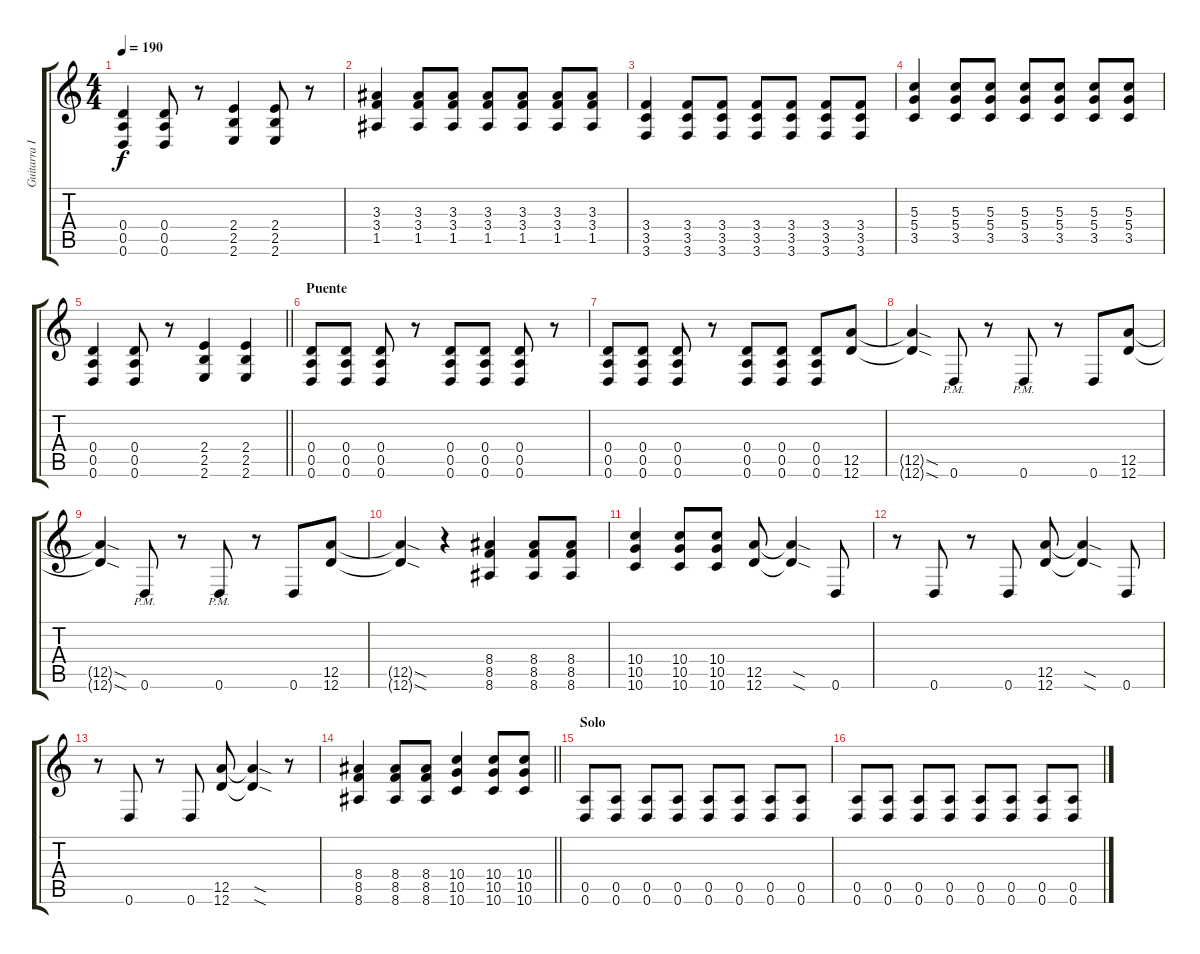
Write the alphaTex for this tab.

\track ("Guitarra II" "Guitarra I") {instrument distortionguitar}
\staff {score tabs}
\tuning (E4 B3 G3 D3 A2 D2) {hide}
\ts (4 4)
\tempo 190
\clef g2
\ks c
(0.4 0.5 0.6).4{dy f} (0.4 0.5 0.6).8 r.8 (2.4 2.5 2.6).4 (2.4 2.5 2.6).8 r.8 |
(3.3 3.4 1.5).4 (3.3 3.4 1.5).8 (3.3 3.4 1.5).8 (3.3 3.4 1.5).8 (3.3 3.4 1.5).8 (3.3 3.4 1.5).8 (3.3 3.4 1.5).8 |
(3.4 3.5 3.6).4 (3.4 3.5 3.6).8 (3.4 3.5 3.6).8 (3.4 3.5 3.6).8 (3.4 3.5 3.6).8 (3.4 3.5 3.6).8 (3.4 3.5 3.6).8 |
(5.3 5.4 3.5).4 (5.3 5.4 3.5).8 (5.3 5.4 3.5).8 (5.3 5.4 3.5).8 (5.3 5.4 3.5).8 (5.3 5.4 3.5).8 (5.3 5.4 3.5).8 |
\barLineRight lightlight
(0.4 0.5 0.6).4 (0.4 0.5 0.6).8 r.8 (2.4 2.5 2.6).4 (2.4 2.5 2.6).4 |
\section ("" "Puente")
(0.4 0.5 0.6).8 (0.4 0.5 0.6).8 (0.4 0.5 0.6).8 r.8 (0.4 0.5 0.6).8 (0.4 0.5 0.6).8 (0.4 0.5 0.6).8 r.8 |
(0.4 0.5 0.6).8 (0.4 0.5 0.6).8 (0.4 0.5 0.6).8 r.8 (0.4 0.5 0.6).8 (0.4 0.5 0.6).8 (0.4 0.5 0.6).8 (12.5 12.6).8 |
(12.5{sod t} 12.6{sod t}).4 0.6{pm}.8 r.8 0.6{pm}.8 r.8 0.6.8 (12.5 12.6).8 |
(12.5{sod t} 12.6{sod t}).4 0.6{pm}.8 r.8 0.6{pm}.8 r.8 0.6.8 (12.5 12.6).8 |
(12.5{sod t} 12.6{sod t}).4 r.4 (8.4 8.5 8.6).4 (8.4 8.5 8.6).8 (8.4 8.5 8.6).8 |
(10.4 10.5 10.6).4 (10.4 10.5 10.6).8 (10.4 10.5 10.6).8 (12.5 12.6).8 (12.5{sod t} 12.6{sod t}).4 0.6.8 |
r.8 0.6.8 r.8 0.6.8 (12.5 12.6).8 (12.5{sod t} 12.6{sod t}).4 0.6.8 |
r.8 0.6.8 r.8 0.6.8 (12.5 12.6).8 (12.5{sod t} 12.6{sod t}).4 r.8 |
\barLineRight lightlight
(8.4 8.5 8.6).4 (8.4 8.5 8.6).8 (8.4 8.5 8.6).8 (10.4 10.5 10.6).4 (10.4 10.5 10.6).8 (10.4 10.5 10.6).8 |
\section ("" "Solo")
(0.5 0.6).8 (0.5 0.6).8 (0.5 0.6).8 (0.5 0.6).8 (0.5 0.6).8 (0.5 0.6).8 (0.5 0.6).8 (0.5 0.6).8 |
(0.5 0.6).8 (0.5 0.6).8 (0.5 0.6).8 (0.5 0.6).8 (0.5 0.6).8 (0.5 0.6).8 (0.5 0.6).8 (0.5 0.6).8
